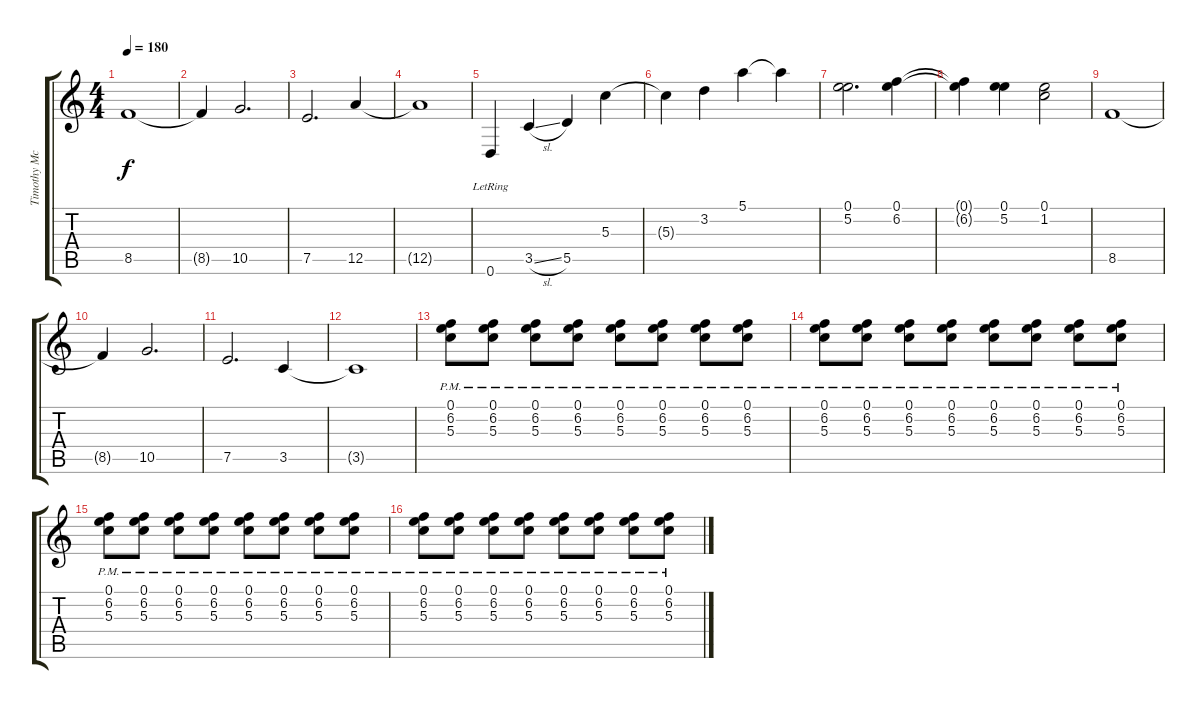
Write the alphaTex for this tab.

\track ("Timothy McTague" "Timothy Mc") {instrument distortionguitar}
\staff {score tabs}
\tuning (E4 B3 G3 D3 A2 D2) {hide}
\ts (4 4)
\tempo 180
\clef g2
\ks c
8.5.1{dy f} |
8.5{t}.4 10.5.2{d} |
7.5.2{d} 12.5.4 |
12.5{t}.1 |
0.6{lr}.4 3.5{sl}.4 5.5.4 5.3.4 |
5.3{t}.4 3.2.4 5.1.4 5.1{t}.4 |
(0.1 5.2).2{d} (0.1 6.2).4 |
(0.1{t} 6.2{t}).4 (0.1 5.2).4 (0.1 1.2).2 |
8.5.1 |
8.5{t}.4 10.5.2{d} |
7.5.2{d} 3.5.4 |
3.5{t}.1 |
(0.1{pm} 6.2{pm} 5.3{pm}).8 (0.1{pm} 6.2{pm} 5.3{pm}).8 (0.1{pm} 6.2{pm} 5.3{pm}).8 (0.1{pm} 6.2{pm} 5.3{pm}).8 (0.1{pm} 6.2{pm} 5.3{pm}).8 (0.1{pm} 6.2{pm} 5.3{pm}).8 (0.1{pm} 6.2{pm} 5.3{pm}).8 (0.1{pm} 6.2{pm} 5.3{pm}).8 |
(0.1{pm} 6.2{pm} 5.3{pm}).8 (0.1{pm} 6.2{pm} 5.3{pm}).8 (0.1{pm} 6.2{pm} 5.3{pm}).8 (0.1{pm} 6.2{pm} 5.3{pm}).8 (0.1{pm} 6.2{pm} 5.3{pm}).8 (0.1{pm} 6.2{pm} 5.3{pm}).8 (0.1{pm} 6.2{pm} 5.3{pm}).8 (0.1{pm} 6.2{pm} 5.3{pm}).8 |
(0.1{pm} 6.2{pm} 5.3{pm}).8 (0.1{pm} 6.2{pm} 5.3{pm}).8 (0.1{pm} 6.2{pm} 5.3{pm}).8 (0.1{pm} 6.2{pm} 5.3{pm}).8 (0.1{pm} 6.2{pm} 5.3{pm}).8 (0.1{pm} 6.2{pm} 5.3{pm}).8 (0.1{pm} 6.2{pm} 5.3{pm}).8 (0.1{pm} 6.2{pm} 5.3{pm}).8 |
(0.1{pm} 6.2{pm} 5.3{pm}).8 (0.1{pm} 6.2{pm} 5.3{pm}).8 (0.1{pm} 6.2{pm} 5.3{pm}).8 (0.1{pm} 6.2{pm} 5.3{pm}).8 (0.1{pm} 6.2{pm} 5.3{pm}).8 (0.1{pm} 6.2{pm} 5.3{pm}).8 (0.1{pm} 6.2{pm} 5.3{pm}).8 (0.1{pm} 6.2{pm} 5.3{pm}).8
